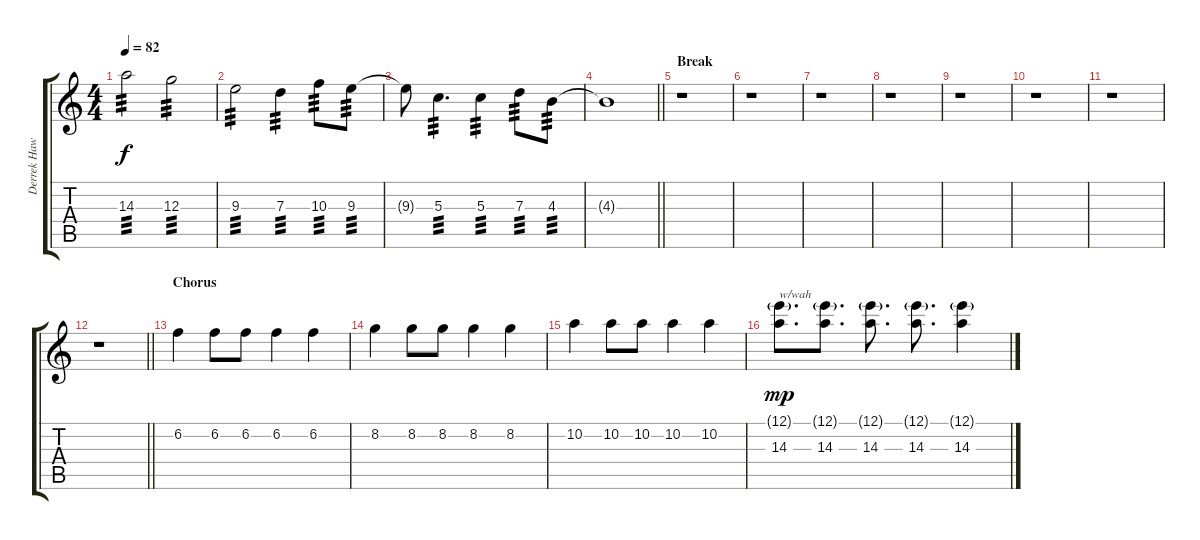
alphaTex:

\track ("Derrek Hawkins (Lead Guitar)" "Derrek Haw") {instrument overdrivenguitar}
\staff {score tabs}
\tuning (E4 B3 G3 D3 A2 D2) {hide}
\ts (4 4)
\tempo 82
\clef g2
\ks c
14.3.2{tp 3 dy f} 12.3.2{tp 3} |
9.3.2{tp 3} 7.3.4{tp 3} 10.3.8{tp 3} 9.3.8{tp 3} |
9.3{t}.8 5.3.4{d tp 3} 5.3.4{tp 3} 7.3.8{tp 3} 4.3.8{tp 3} |
\barLineRight lightlight
4.3{t}.1 |
\section ("" "Break")
r.1 |
r.1 |
r.1 |
r.1 |
r.1 |
r.1 |
r.1 |
\barLineRight lightlight
r.1 |
\section ("" "Chorus")
6.2.4 6.2.8 6.2.8 6.2.4 6.2.4 |
8.2.4 8.2.8 8.2.8 8.2.4 8.2.4 |
10.2.4 10.2.8 10.2.8 10.2.4 10.2.4 |
(12.1{g} 14.3).8{d txt "w/wah" dy mp volume 13 instrument overdrivenguitar} (12.1{g} 14.3).8{d} (12.1{g} 14.3).8{d} (12.1{g} 14.3).8{d} (12.1{g} 14.3).4
